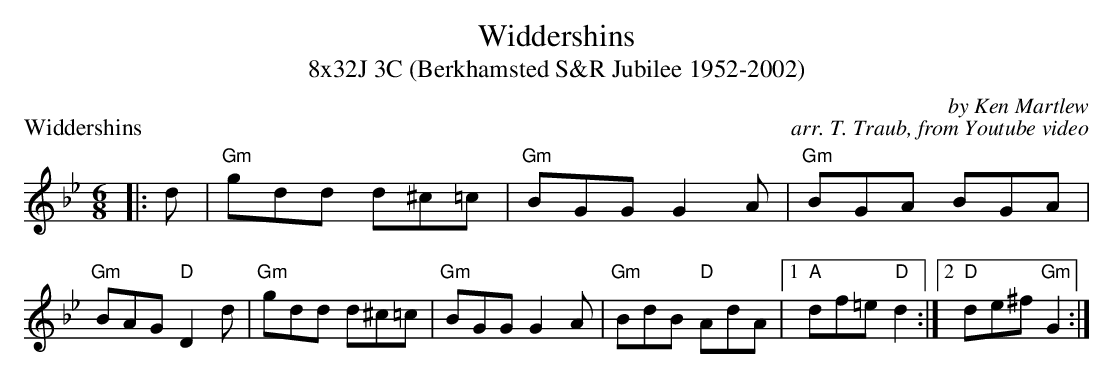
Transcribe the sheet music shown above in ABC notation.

X:1
T: Widdershins
T: 8x32J 3C (Berkhamsted S&R Jubilee 1952-2002)
P: Widdershins
C: by Ken Martlew
C: arr. T. Traub, from Youtube video
M: 6/8
L: 1/8
K: Gm
|: d|"Gm"gdd d^c=c |"Gm"BGG G2 A|"Gm"BGA BGA|"Gm"BAG "D"D2 d|"Gm"gdd d^c=c |"Gm"BGG G2 A|"Gm"BdB "D"AdA|1 "A"df=e "D"d2 :| [2"D"de^f "Gm"G2 :|
